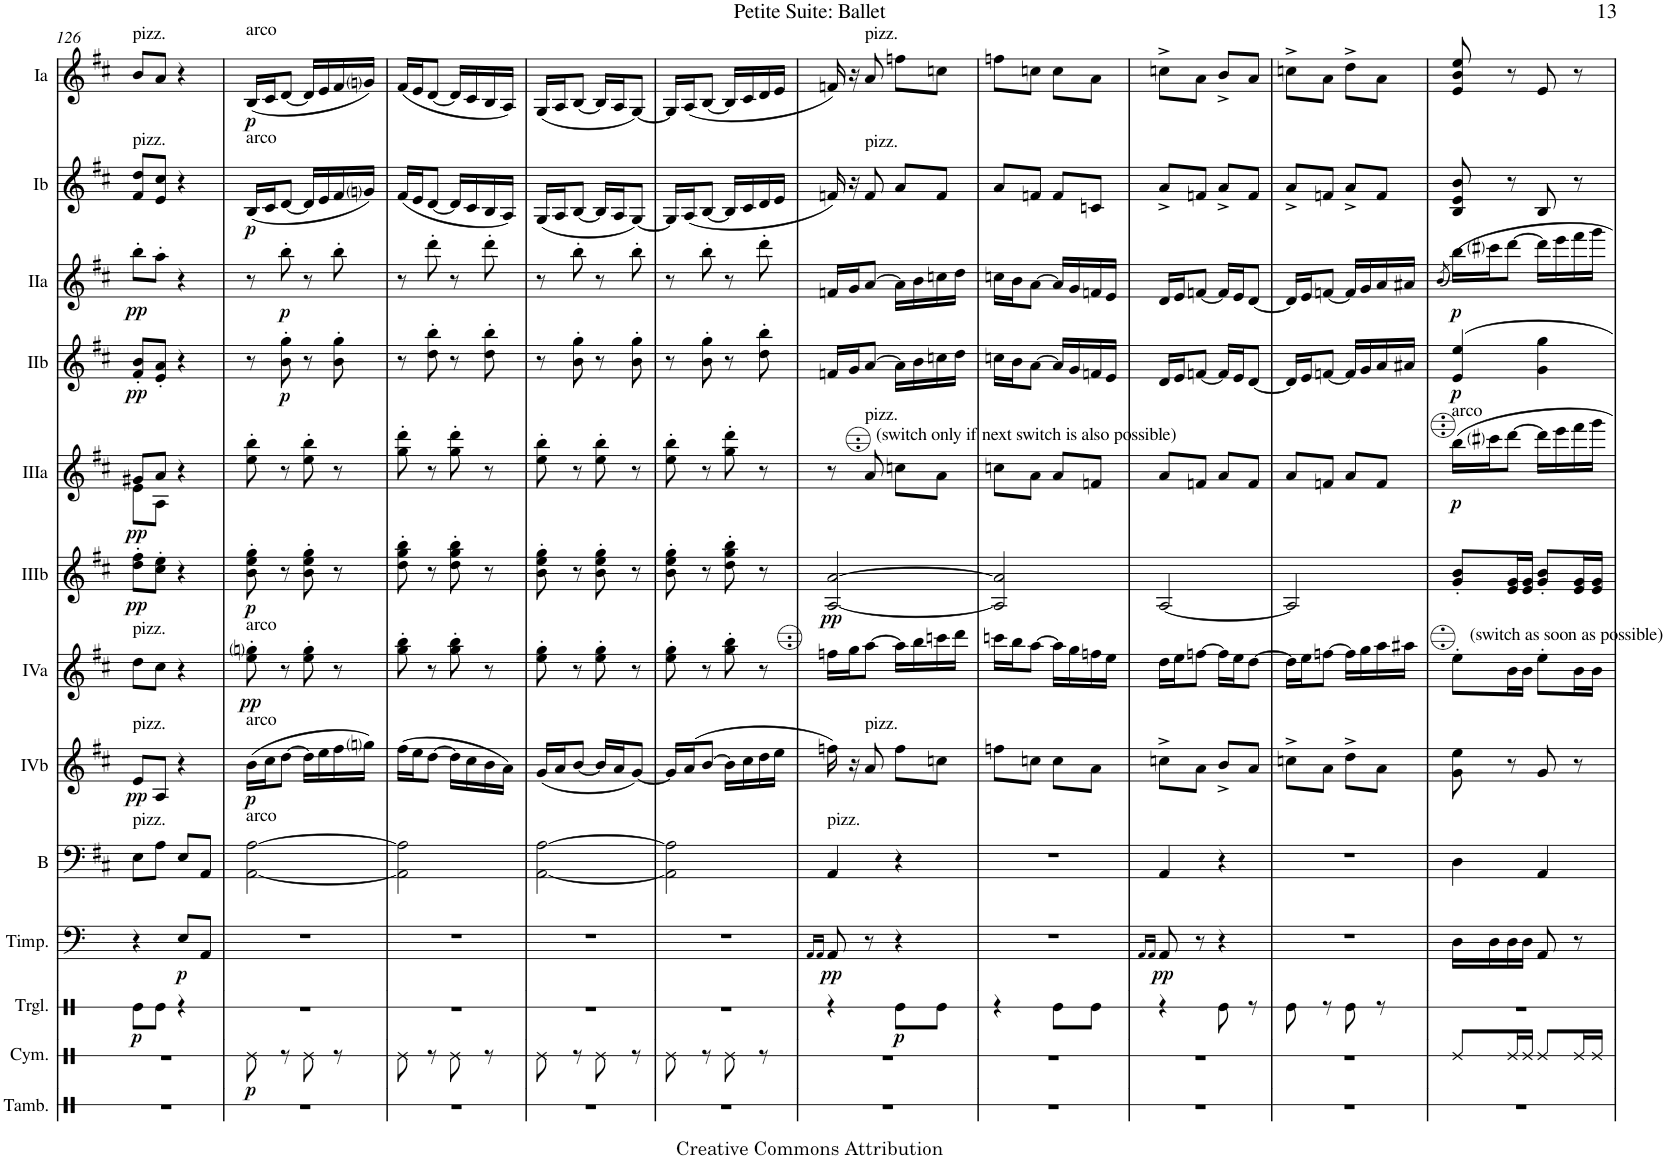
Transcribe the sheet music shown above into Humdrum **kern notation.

**kern	**kern	**dynam	**kern	**dynam	**kern	**dynam	**kern	**kern	**dynam	**kern	**dynam	**kern	**dynam	**kern	**dynam	**kern	**dynam	**kern	**dynam	**kern	**dynam	**kern	**dynam
*part13	*part12	*part12	*part11	*part11	*part10	*part10	*part9	*part8	*part8	*part7	*part7	*part6	*part6	*part5	*part5	*part4	*part4	*part3	*part3	*part2	*part2	*part1	*part1
*staff13	*staff12	*staff12	*staff11	*staff11	*staff10	*staff10	*staff9	*staff8	*staff8	*staff7	*staff7	*staff6	*staff6	*staff5	*staff5	*staff4	*staff4	*staff3	*staff3	*staff2	*staff2	*staff1	*staff1
*I"Tambourine	*I"Cymbal	*	*I"Triangle	*	*I"Timpani	*	*I"Bass	*I"Acc. 4b	*	*I"Acc. 4a	*	*I"Acc. 3b	*	*I"Acc. 3a	*	*I"Acc. 2b	*	*I"Acc. 2a	*	*I"Acc. 1b	*	*I"Acc. 1a	*
*I'Tamb.	*I'Cym.	*	*I'Trgl.	*	*I'Timp.	*	*I'B	*	*	*	*	*	*	*	*	*	*	*	*	*	*	*	*
!!LO:PB:g=z
*clefX	*clefX	*	*clefX	*	*clefF4	*	*clefF4	*clefG2	*	*clefG2	*	*clefG2	*	*clefG2	*	*clefG2	*	*clefG2	*	*clefG2	*	*clefG2	*
*	*	*	*	*	*	*	*Trd7c12	*Trd7c12	*	*Trd7c12	*	*Trd7c12	*	*Trd7c12	*	*	*	*	*	*	*	*	*
*k[]	*k[]	*	*k[]	*	*k[]	*	*k[f#c#]	*k[f#c#]	*	*k[f#c#]	*	*k[f#c#]	*	*k[f#c#]	*	*k[f#c#]	*	*k[f#c#]	*	*k[f#c#]	*	*k[f#c#]	*
*M2/4	*M2/4	*	*M2/4	*	*M2/4	*	*M2/4	*M2/4	*	*M2/4	*	*M2/4	*	*M2/4	*	*M2/4	*	*M2/4	*	*M2/4	*	*M2/4	*
=126	=126	=126	=126	=126	=126	=126	=126	=126	=126	=126	=126	=126	=126	=126	=126	=126	=126	=126	=126	=126	=126	=126	=126
*	*	*	*	*	*	*	*	*	*	*	*	*	*	*^	*	*	*	*	*	*	*	*	*
!	!	!	!	!	!	!	!	!	!	!	!	!	!	!	!	!	!	!	!	!	!	!	!LO:TX:a:t=pizz.	!
!	!	!	!	!	!	!	!	!	!	!	!	!	!	!	!	!	!	!	!	!	!LO:TX:a:t=pizz.	!	!	!
!	!	!	!	!	!	!	!	!	!	!LO:TX:a:t=pizz.	!	!	!	!	!	!	!	!	!	!	!	!	!	!
!	!	!	!	!	!	!	!	!LO:TX:a:t=pizz.	!	!	!	!	!	!	!	!	!	!	!	!	!	!	!	!
!	!	!	!	!	!	!	!LO:TX:a:t=pizz.	!	!	!	!	!	!	!	!	!	!	!	!	!	!	!	!	!
!	!	!	!	!LO:DY:b	!	!	!	!	!LO:DY:b	!	!	!	!LO:DY:b	!	!	!LO:DY:b	!	!LO:DY:b	!	!LO:DY:b	!	!	!	!
2r	2r	.	8Re\L	p	4r	.	8E\L	8e/L	pp	8dd\L	.	8dd\' 8ff#\'L	pp	8g#X/L	8e\L	pp	8f#/' 8b/'L	pp	8bb'\L	pp	8f#/ 8dd/L	.	8b/L	.
.	.	.	8Re\J	.	.	.	8A\J	8A/J	.	8cc#\J	.	8cc#\' 8ee\'J	.	8a/J	8A\J	.	8e/' 8a/'J	.	8aa'\J	.	8e/ 8cc#/J	.	8a/J	.
!	!	!	!	!	!	!LO:DY:b	!	!	!	!	!	!	!	!	!	!	!	!	!	!	!	!	!	!
.	.	.	4r	.	8E/L	p	8E/L	4r	.	4r	.	4r	.	4r	4ryy	.	4r	.	4r	.	4r	.	4r	.
.	.	.	.	.	8AA/J	.	8AA/J	.	.	.	.	.	.	.	.	.	.	.	.	.	.	.	.	.
*	*	*	*	*	*	*	*	*	*	*	*	*	*	*v	*v	*	*	*	*	*	*	*	*	*
=127	=127	=127	=127	=127	=127	=127	=127	=127	=127	=127	=127	=127	=127	=127	=127	=127	=127	=127	=127	=127	=127	=127	=127
!	!	!	!	!	!	!	!	!	!	!	!	!	!	!	!	!	!	!	!	!	!	!LO:TX:a:t=arco	!
!	!	!	!	!	!	!	!	!	!	!	!	!	!	!	!	!	!	!	!	!LO:TX:a:t=arco	!	!	!
!	!	!	!	!	!	!	!	!	!	!LO:TX:a:t=arco	!	!	!	!	!	!	!	!	!	!	!	!	!
!	!	!	!	!	!	!	!	!LO:TX:a:t=arco	!	!	!	!	!	!	!	!	!	!	!	!	!	!	!
!	!	!	!	!	!	!	!LO:TX:a:t=arco	!	!	!	!	!	!	!	!	!	!	!	!	!	!	!	!
!	!	!LO:DY:b	!	!	!	!	!	!	!LO:DY:b	!	!LO:DY:b	!	!LO:DY:b	!	!	!	!	!	!	!	!LO:DY:b	!	!LO:DY:b
2r	8Re\	p	2r	.	2r	.	[2AA\ [2A\	(16b\LL	p	8ee\' 8ggni\'	pp	8b\' 8ee\' 8gg\'	p	8ee\' 8bb\'	.	8r	.	8r	.	(16B/LL	p	(16B/LL	p
.	.	.	.	.	.	.	.	16cc#\J	.	.	.	.	.	.	.	.	.	.	.	16c#/J	.	16c#/J	.
!	!	!	!	!	!	!	!	!	!	!	!	!	!	!	!	!	!LO:DY:b	!	!LO:DY:b	!	!	!	!
.	8r	.	.	.	.	.	.	[8dd\J	.	8r	.	8r	.	8r	.	8b\' 8gg\'	p	8bb'\	p	[8d/J	.	[8d/J	.
.	8Re\	.	.	.	.	.	.	16dd\LL]	.	8ee\' 8gg\'	.	8b\' 8ee\' 8gg\'	.	8ee\' 8bb\'	.	8r	.	8r	.	16d/LL]	.	16d/LL]	.
.	.	.	.	.	.	.	.	16ee\	.	.	.	.	.	.	.	.	.	.	.	16e/	.	16e/	.
.	8r	.	.	.	.	.	.	16ff#\	.	8r	.	8r	.	8r	.	8b\' 8gg\'	.	8bb'\	.	16f#/	.	16f#/	.
.	.	.	.	.	.	.	.	16ggni\JJ)	.	.	.	.	.	.	.	.	.	.	.	16gni/JJ)	.	16gni/JJ)	.
=128	=128	=128	=128	=128	=128	=128	=128	=128	=128	=128	=128	=128	=128	=128	=128	=128	=128	=128	=128	=128	=128	=128	=128
2r	8Re\	.	2r	.	2r	.	2AA\] 2A\]	(16ff#\LL	.	8gg\' 8bb\'	.	8dd\' 8gg\' 8bb\'	.	8gg\' 8ddd\'	.	8r	.	8r	.	(16f#/LL	.	(16f#/LL	.
.	.	.	.	.	.	.	.	16ee\J	.	.	.	.	.	.	.	.	.	.	.	16e/J	.	16e/J	.
.	8r	.	.	.	.	.	.	[8dd\J	.	8r	.	8r	.	8r	.	8dd\' 8bb\'	.	8ddd'\	.	[8d/J	.	[8d/J	.
.	8Re\	.	.	.	.	.	.	16dd\LL]	.	8gg\' 8bb\'	.	8dd\' 8gg\' 8bb\'	.	8gg\' 8ddd\'	.	8r	.	8r	.	16d/LL]	.	16d/LL]	.
.	.	.	.	.	.	.	.	16cc#\	.	.	.	.	.	.	.	.	.	.	.	16c#/	.	16c#/	.
.	8r	.	.	.	.	.	.	16b\	.	8r	.	8r	.	8r	.	8dd\' 8bb\'	.	8ddd'\	.	16B/	.	16B/	.
.	.	.	.	.	.	.	.	16a\JJ)	.	.	.	.	.	.	.	.	.	.	.	16A/JJ)	.	16A/JJ)	.
=129	=129	=129	=129	=129	=129	=129	=129	=129	=129	=129	=129	=129	=129	=129	=129	=129	=129	=129	=129	=129	=129	=129	=129
2r	8Re\	.	2r	.	2r	.	[2AA\ [2A\	(16g/LL	.	8ee\' 8gg\'	.	8b\' 8ee\' 8gg\'	.	8ee\' 8bb\'	.	8r	.	8r	.	(16G/LL	.	(16G/LL	.
.	.	.	.	.	.	.	.	16a/J	.	.	.	.	.	.	.	.	.	.	.	16A/J	.	16A/J	.
.	8r	.	.	.	.	.	.	[8b/J	.	8r	.	8r	.	8r	.	8b\' 8gg\'	.	8bb'\	.	[8B/J	.	[8B/J	.
.	8Re\	.	.	.	.	.	.	16b/LL]	.	8ee\' 8gg\'	.	8b\' 8ee\' 8gg\'	.	8ee\' 8bb\'	.	8r	.	8r	.	16B/LL]	.	16B/LL]	.
.	.	.	.	.	.	.	.	16a/J	.	.	.	.	.	.	.	.	.	.	.	16A/J	.	16A/J	.
.	8r	.	.	.	.	.	.	[8g/J)	.	8r	.	8r	.	8r	.	8b\' 8gg\'	.	8bb'\	.	[8G/J)	.	[8G/J)	.
=130	=130	=130	=130	=130	=130	=130	=130	=130	=130	=130	=130	=130	=130	=130	=130	=130	=130	=130	=130	=130	=130	=130	=130
2r	8Re\	.	2r	.	2r	.	2AA\] 2A\]	16g/LL]	.	8ee\' 8gg\'	.	8b\' 8ee\' 8gg\'	.	8ee\' 8bb\'	.	8r	.	8r	.	16G/LL]	.	16G/LL]	.
.	.	.	.	.	.	.	.	(16a/J	.	.	.	.	.	.	.	.	.	.	.	(16A/J	.	(16A/J	.
.	8r	.	.	.	.	.	.	[8b/J	.	8r	.	8r	.	8r	.	8b\' 8gg\'	.	8bb'\	.	[8B/J	.	[8B/J	.
.	8Re\	.	.	.	.	.	.	16b\LL]	.	8gg\' 8bb\'	.	8dd\' 8gg\' 8bb\'	.	8gg\' 8ddd\'	.	8r	.	8r	.	16B/LL]	.	16B/LL]	.
.	.	.	.	.	.	.	.	16cc#\	.	.	.	.	.	.	.	.	.	.	.	16c#/	.	16c#/	.
.	8r	.	.	.	.	.	.	16dd\	.	8r	.	8r	.	8r	.	8dd\' 8bb\'	.	8ddd'\	.	16d/	.	16d/	.
.	.	.	.	.	.	.	.	16ee\JJ	.	.	.	.	.	.	.	.	.	.	.	16e/JJ	.	16e/JJ	.
=131	=131	=131	=131	=131	=131	=131	=131	=131	=131	=131	=131	=131	=131	=131	=131	=131	=131	=131	=131	=131	=131	=131	=131
.	.	.	.	.	16qAA/LL	.	.	.	.	.	.	.	.	.	.	.	.	.	.	.	.	.	.
.	.	.	.	.	16qAA/JJ	.	.	.	.	.	.	.	.	.	.	.	.	.	.	.	.	.	.
!	!	!	!	!	!	!	!LO:TX:a:t=pizz.	!	!	!	!	!	!	!	!	!	!	!	!	!	!	!	!
!	!	!	!	!	!	!LO:DY:b	!	!	!	!	!	!	!LO:DY:b	!	!	!	!	!	!	!	!	!	!
2r	2r	.	4r	.	8AA/	pp	4AA/	16ffn\)	.	16ffn\LL	.	[2A/ [2a/	pp	8r	.	16fn/LL	.	16fn/LL	.	16fn/)	.	16fn/)	.
.	.	.	.	.	.	.	.	16r	.	16gg\J	.	.	.	.	.	16g/J	.	16g/J	.	16r	.	16r	.
!	!	!	!	!	!	!	!	!	!	!	!	!	!	!	!	!	!	!	!	!	!	!LO:TX:a:t=pizz.	!
!	!	!	!	!	!	!	!	!	!	!	!	!	!	!	!	!	!	!	!	!LO:TX:a:t=pizz.	!	!	!
!	!	!	!	!	!	!	!	!	!	!	!	!	!	!LO:TX:a:t=(switch only if next switch is also possible)	!	!	!	!	!	!	!	!	!
!	!	!	!	!	!	!	!	!	!	!	!	!	!	!LO:TX:a:t=pizz.	!	!	!	!	!	!	!	!	!
!	!	!	!	!	!	!	!	!LO:TX:a:t=pizz.	!	!	!	!	!	!	!	!	!	!	!	!	!	!	!
.	.	.	.	.	8r	.	.	8a/	.	[8aa\J	.	.	.	8a/	.	[8a/J	.	[8a/J	.	8f/	.	8a/	.
!	!	!	!	!LO:DY:b	!	!	!	!	!	!	!	!	!	!	!	!	!	!	!	!	!	!	!
.	.	.	8Re\L	p	4r	.	4r	8ff\L	.	16aa\LL]	.	.	.	8ccn\L	.	16a\LL]	.	16a\LL]	.	8a/L	.	8ffn\L	.
.	.	.	.	.	.	.	.	.	.	16bb\	.	.	.	.	.	16b\	.	16b\	.	.	.	.	.
.	.	.	8Re\J	.	.	.	.	8ccn\J	.	16cccn\	.	.	.	8a\J	.	16ccn\	.	16ccn\	.	8f/J	.	8ccn\J	.
.	.	.	.	.	.	.	.	.	.	16ddd\JJ	.	.	.	.	.	16dd\JJ	.	16dd\JJ	.	.	.	.	.
=132	=132	=132	=132	=132	=132	=132	=132	=132	=132	=132	=132	=132	=132	=132	=132	=132	=132	=132	=132	=132	=132	=132	=132
2r	2r	.	4r	.	2r	.	2r	8ffn\L	.	16cccn\LL	.	2A/] 2a/]	.	8ccn\L	.	16ccn\LL	.	16ccn\LL	.	8a/L	.	8ffn\L	.
.	.	.	.	.	.	.	.	.	.	16bb\J	.	.	.	.	.	16b\J	.	16b\J	.	.	.	.	.
.	.	.	.	.	.	.	.	8ccn\J	.	[8aa\J	.	.	.	8a\J	.	[8a\J	.	[8a\J	.	8fn/J	.	8ccn\J	.
.	.	.	8Re\L	.	.	.	.	8cc\L	.	16aa\LL]	.	.	.	8a/L	.	16a/LL]	.	16a/LL]	.	8f/L	.	8cc\L	.
.	.	.	.	.	.	.	.	.	.	16gg\	.	.	.	.	.	16g/	.	16g/	.	.	.	.	.
.	.	.	8Re\J	.	.	.	.	8a\J	.	16ffn\	.	.	.	8fn/J	.	16fn/	.	16fn/	.	8cn/J	.	8a\J	.
.	.	.	.	.	.	.	.	.	.	16ee\JJ	.	.	.	.	.	16e/JJ	.	16e/JJ	.	.	.	.	.
=133	=133	=133	=133	=133	=133	=133	=133	=133	=133	=133	=133	=133	=133	=133	=133	=133	=133	=133	=133	=133	=133	=133	=133
.	.	.	.	.	16qAA/LL	.	.	.	.	.	.	.	.	.	.	.	.	.	.	.	.	.	.
.	.	.	.	.	16qAA/JJ	.	.	.	.	.	.	.	.	.	.	.	.	.	.	.	.	.	.
!	!	!	!	!	!	!LO:DY:b	!	!	!	!	!	!	!	!	!	!	!	!	!	!	!	!	!
2r	2r	.	4r	.	8AA/	pp	4AA/	8ccn^\L	.	16dd\LL	.	[2A/	.	8a/L	.	16d/LL	.	16d/LL	.	8a^/L	.	8ccn^\L	.
.	.	.	.	.	.	.	.	.	.	16ee\J	.	.	.	.	.	16e/J	.	16e/J	.	.	.	.	.
.	.	.	.	.	8r	.	.	8a\J	.	[8ffn\J	.	.	.	8fn/J	.	[8fn/J	.	[8fn/J	.	8fn/J	.	8a\J	.
.	.	.	8Re\	.	4r	.	4r	8b^/L	.	16ff\LL]	.	.	.	8a/L	.	16f/LL]	.	16f/LL]	.	8a^/L	.	8b^/L	.
.	.	.	.	.	.	.	.	.	.	16ee\J	.	.	.	.	.	16e/J	.	16e/J	.	.	.	.	.
.	.	.	8r	.	.	.	.	8a/J	.	[8dd\J	.	.	.	8f/J	.	[8d/J	.	[8d/J	.	8f/J	.	8a/J	.
=134	=134	=134	=134	=134	=134	=134	=134	=134	=134	=134	=134	=134	=134	=134	=134	=134	=134	=134	=134	=134	=134	=134	=134
2r	2r	.	8Re\	.	2r	.	2r	8ccn^\L	.	16dd\LL]	.	2A/]	.	8a/L	.	16d/LL]	.	16d/LL]	.	8a^/L	.	8ccn^\L	.
.	.	.	.	.	.	.	.	.	.	16ee\J	.	.	.	.	.	16e/J	.	16e/J	.	.	.	.	.
.	.	.	8r	.	.	.	.	8a\J	.	[8ffn\J	.	.	.	8fn/J	.	[8fn/J	.	[8fn/J	.	8fn/J	.	8a\J	.
.	.	.	8Re\	.	.	.	.	8dd^\L	.	16ff\LL]	.	.	.	8a/L	.	16f/LL]	.	16f/LL]	.	8a^/L	.	8dd^\L	.
.	.	.	.	.	.	.	.	.	.	16gg\	.	.	.	.	.	16g/	.	16g/	.	.	.	.	.
.	.	.	8r	.	.	.	.	8a\J	.	16aa\	.	.	.	8f/J	.	16a/	.	16a/	.	8f/J	.	8a\J	.
.	.	.	.	.	.	.	.	.	.	16aa#X\JJ	.	.	.	.	.	16a#X/JJ	.	16a#X/JJ	.	.	.	.	.
=135	=135	=135	=135	=135	=135	=135	=135	=135	=135	=135	=135	=135	=135	=135	=135	=135	=135	=135	=135	=135	=135	=135	=135
.	.	.	.	.	.	.	.	.	.	.	.	.	.	.	.	.	.	(8qb/	.	.	.	.	.
!	!	!	!	!	!	!	!	!	!	!	!	!	!	!LO:TX:a:t=arco	!	!	!	!	!	!	!	!	!
!	!	!	!	!	!	!	!	!	!	!LO:TX:a:t=(switch as soon as possible)	!	!	!	!	!	!	!	!	!	!	!	!	!
!	!	!	!	!	!	!	!	!	!	!	!	!	!	!	!LO:DY:b	!	!LO:DY:b	!	!LO:DY:b	!	!	!	!
2r	8Re/L	.	2r	.	16D\LL	.	4D\	8g\ 8ee\	.	8ee'\L	.	8g/' 8b/'L	.	16bb\LL	p	4e/ 4ee/	p	16bb\LL)	p	8B/ 8e/ 8b/	.	8e/ 8b/ 8ee/	.
.	.	.	.	.	16D\	.	.	.	.	.	.	.	.	16ccc#i\J	.	.	.	16ccc#i\J	.	.	.	.	.
.	16Re/L	.	.	.	16D\	.	.	8r	.	16b\L	.	16e/ 16g/L	.	[8ddd\J	.	.	.	[8ddd\J	.	8r	.	8r	.
.	16Re/JJ	.	.	.	16D\JJ	.	.	.	.	16b\JJ	.	16e/ 16g/JJ	.	.	.	.	.	.	.	.	.	.	.
.	8Re/L	.	.	.	8AA/	.	4AA/	8g/	.	8ee'\L	.	8g/' 8b/'L	.	16ddd\LL]	.	4g\ 4gg\	.	16ddd\LL]	.	8B/	.	8e/	.
.	.	.	.	.	.	.	.	.	.	.	.	.	.	16eee\	.	.	.	16eee\	.	.	.	.	.
.	16Re/L	.	.	.	8r	.	.	8r	.	16b\L	.	16e/ 16g/L	.	16fff#\	.	.	.	16fff#\	.	8r	.	8r	.
.	16Re/JJ	.	.	.	.	.	.	.	.	16b\JJ	.	16e/ 16g/JJ	.	16ggg\JJ	.	.	.	16ggg\JJ	.	.	.	.	.
=	=	=	=	=	=	=	=	=	=	=	=	=	=	=	=	=	=	=	=	=	=	=	=
*-	*-	*-	*-	*-	*-	*-	*-	*-	*-	*-	*-	*-	*-	*-	*-	*-	*-	*-	*-	*-	*-	*-	*-
